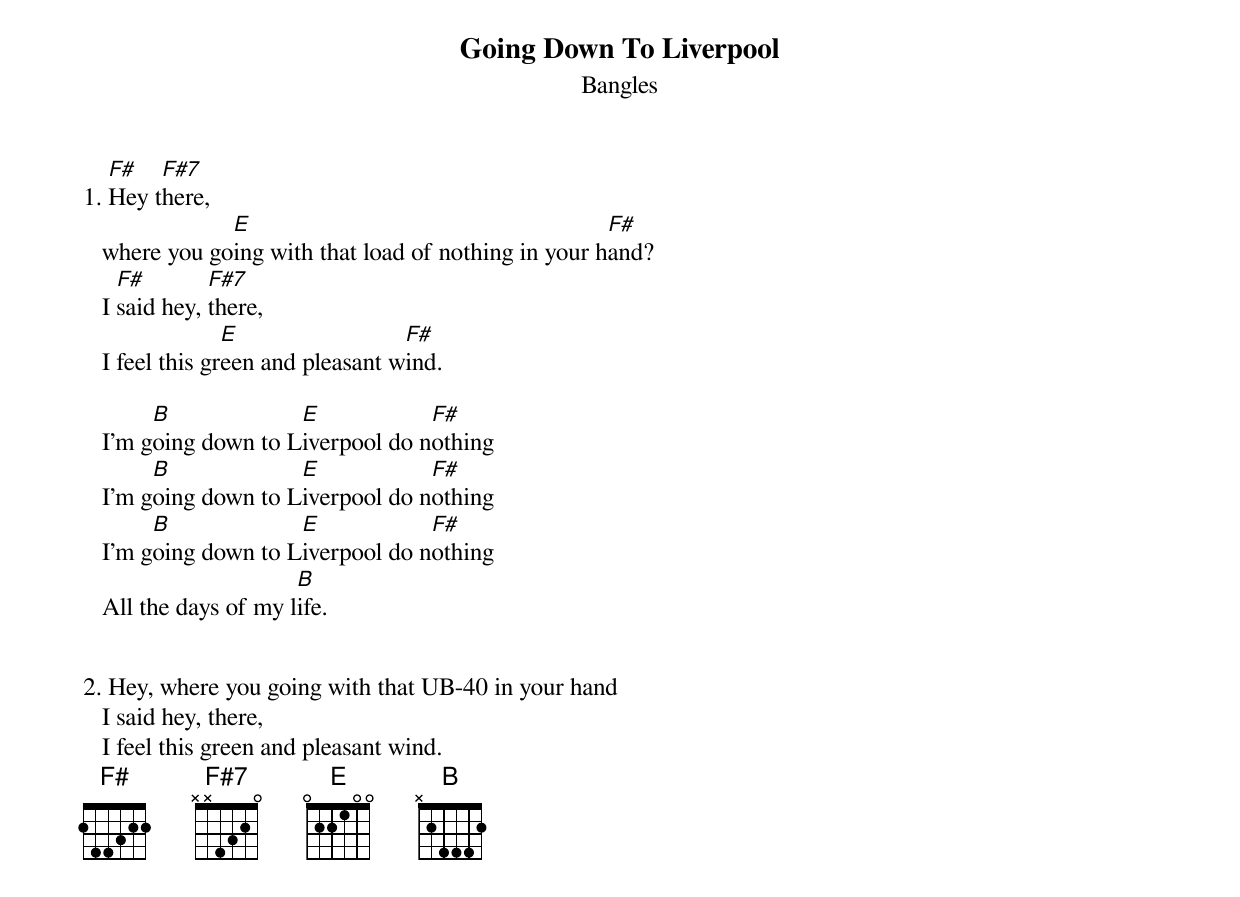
{t:Going Down To Liverpool}
{st:Bangles}

1. [F#]Hey t[F#7]here,
   where you go[E]ing with that load of nothing in your h[F#]and?
   I [F#]said hey, [F#7]there,
   I feel this gr[E]een and pleasant w[F#]ind.

   I'm g[B]oing down to L[E]iverpool do n[F#]othing
   I'm g[B]oing down to L[E]iverpool do n[F#]othing
   I'm g[B]oing down to L[E]iverpool do n[F#]othing
   All the days of my l[B]ife.


2. Hey, where you going with that UB-40 in your hand
   I said hey, there,
   I feel this green and pleasant wind.
